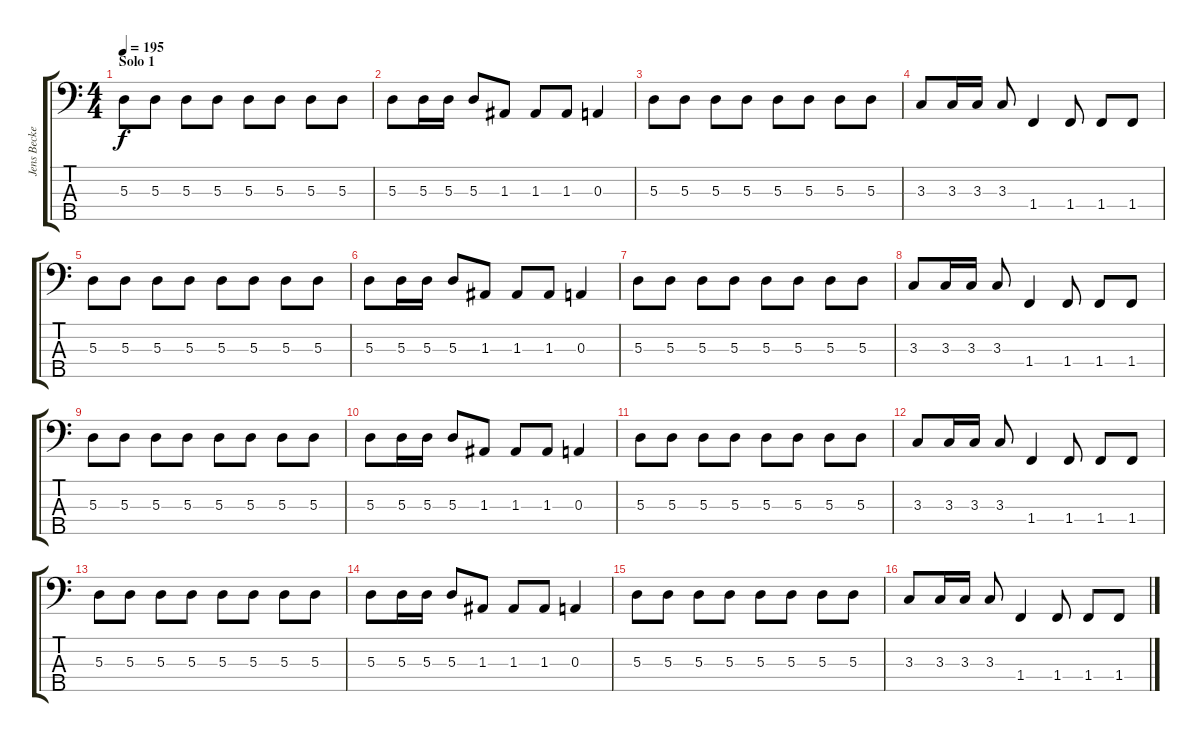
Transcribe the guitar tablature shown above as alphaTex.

\track ("Jens Becker (Bajo)" "Jens Becke") {instrument electricbasspick}
\staff {score tabs}
\tuning (G2 D2 A1 E1 B0) {hide}
\ts (4 4)
\section ("" "Solo 1")
\tempo 195
\clef f4
\ks c
5.3.8{dy f} 5.3.8 5.3.8 5.3.8 5.3.8 5.3.8 5.3.8 5.3.8 |
5.3.8 5.3.16 5.3.16 5.3.8 1.3.8 1.3.8 1.3.8 0.3.4 |
5.3.8 5.3.8 5.3.8 5.3.8 5.3.8 5.3.8 5.3.8 5.3.8 |
3.3.8 3.3.16 3.3.16 3.3.8 1.4.4 1.4.8 1.4.8 1.4.8 |
5.3.8 5.3.8 5.3.8 5.3.8 5.3.8 5.3.8 5.3.8 5.3.8 |
5.3.8 5.3.16 5.3.16 5.3.8 1.3.8 1.3.8 1.3.8 0.3.4 |
5.3.8 5.3.8 5.3.8 5.3.8 5.3.8 5.3.8 5.3.8 5.3.8 |
3.3.8 3.3.16 3.3.16 3.3.8 1.4.4 1.4.8 1.4.8 1.4.8 |
5.3.8 5.3.8 5.3.8 5.3.8 5.3.8 5.3.8 5.3.8 5.3.8 |
5.3.8 5.3.16 5.3.16 5.3.8 1.3.8 1.3.8 1.3.8 0.3.4 |
5.3.8 5.3.8 5.3.8 5.3.8 5.3.8 5.3.8 5.3.8 5.3.8 |
3.3.8 3.3.16 3.3.16 3.3.8 1.4.4 1.4.8 1.4.8 1.4.8 |
5.3.8 5.3.8 5.3.8 5.3.8 5.3.8 5.3.8 5.3.8 5.3.8 |
5.3.8 5.3.16 5.3.16 5.3.8 1.3.8 1.3.8 1.3.8 0.3.4 |
5.3.8 5.3.8 5.3.8 5.3.8 5.3.8 5.3.8 5.3.8 5.3.8 |
3.3.8 3.3.16 3.3.16 3.3.8 1.4.4 1.4.8 1.4.8 1.4.8
